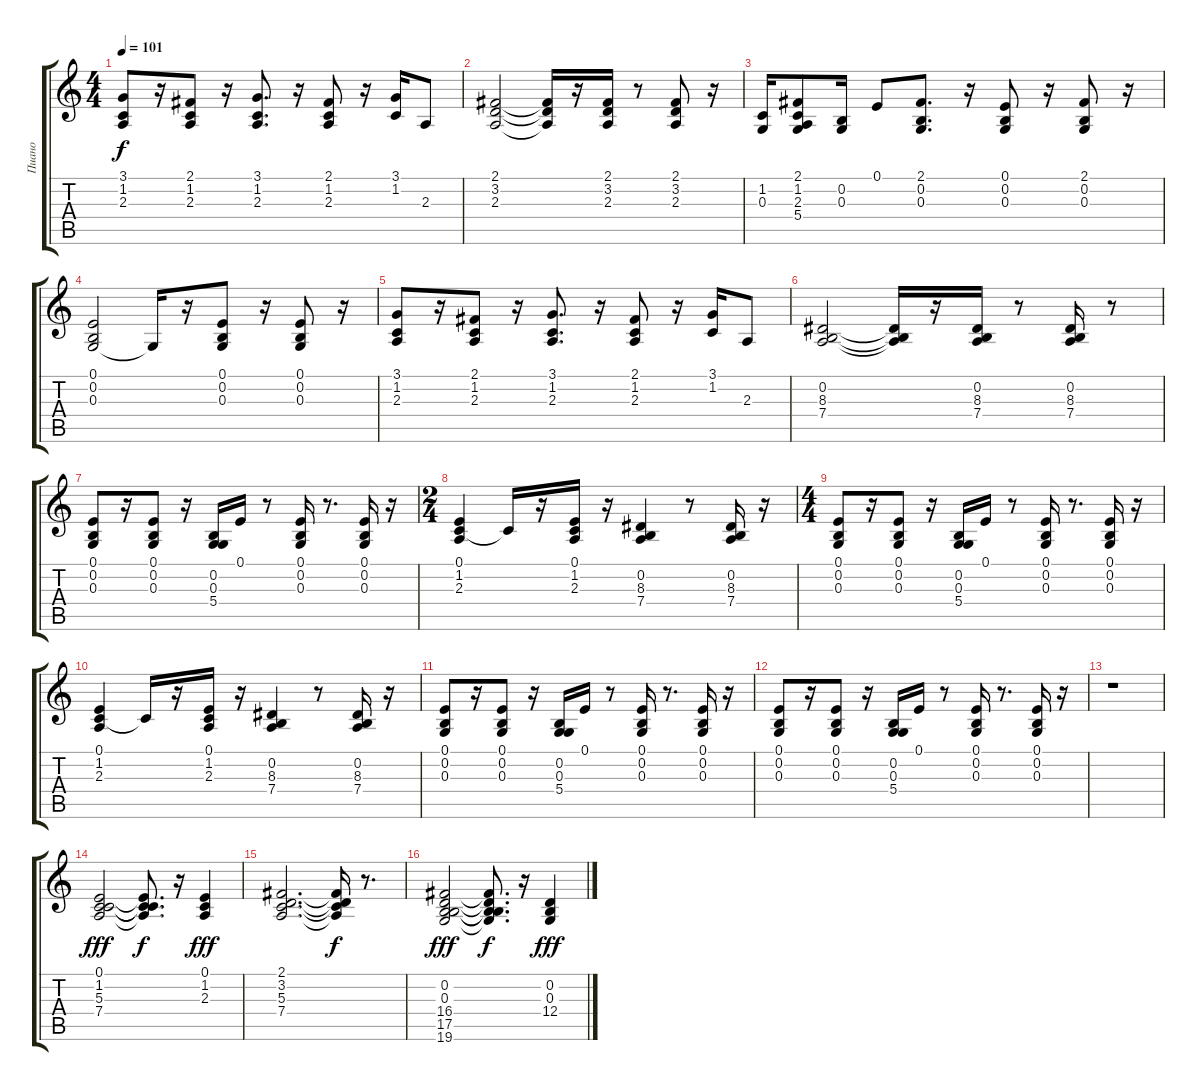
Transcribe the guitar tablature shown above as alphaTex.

\track ("Пиано" "Пиано") {instrument electricpiano1}
\staff {score tabs}
\tuning (E4 B3 G3 D3 A2 E2) {hide}
\ts (4 4)
\tempo 101
\clef g2
\ks c
(3.1 1.2 2.3).8{dy f} r.16 (2.1 1.2 2.3).8 r.16 (3.1 1.2 2.3).8{d} r.16 (2.1 1.2 2.3).8 r.16 (3.1 1.2).16 2.3.8 |
(2.1 3.2 2.3).2 (2.1{t} 3.2{t} 2.3{t}).16 r.16 (2.1 3.2 2.3).16 r.8 (2.1 3.2 2.3).8 r.16 |
(1.2 0.3).16 (2.1 1.2 2.3 5.4).8 (0.2 0.3).16 0.1.8 (2.1 0.2 0.3).8{d} r.16 (0.1 0.2 0.3).8 r.16 (2.1 0.2 0.3).8 r.16 |
(0.1 0.2 0.3).2 0.3{t}.16 r.16 (0.1 0.2 0.3).8 r.16 (0.1 0.2 0.3).8 r.16 |
(3.1 1.2 2.3).8 r.16 (2.1 1.2 2.3).8 r.16 (3.1 1.2 2.3).8{d} r.16 (2.1 1.2 2.3).8 r.16 (3.1 1.2).16 2.3.8 |
(0.2 8.3 7.4).2 (0.2{t} 8.3{t} 7.4{t}).16 r.16 (0.2 8.3 7.4).16 r.8 (0.2 8.3 7.4).16 r.8 |
(0.1 0.2 0.3).8 r.16 (0.1 0.2 0.3).8 r.16 (0.2 0.3 5.4).16 0.1.16 r.8 (0.1 0.2 0.3).16 r.8{d} (0.1 0.2 0.3).16 r.16 |
\ts (2 4)
(0.1 1.2 2.3).4 1.2{t}.16 r.16 (0.1 1.2 2.3).16 r.16 (0.2 8.3 7.4).4 r.8 (0.2 8.3 7.4).16 r.16 |
\ts (4 4)
(0.1 0.2 0.3).8 r.16 (0.1 0.2 0.3).8 r.16 (0.2 0.3 5.4).16 0.1.16 r.8 (0.1 0.2 0.3).16 r.8{d} (0.1 0.2 0.3).16 r.16 |
(0.1 1.2 2.3).4 1.2{t}.16 r.16 (0.1 1.2 2.3).16 r.16 (0.2 8.3 7.4).4 r.8 (0.2 8.3 7.4).16 r.16 |
(0.1 0.2 0.3).8 r.16 (0.1 0.2 0.3).8 r.16 (0.2 0.3 5.4).16 0.1.16 r.8 (0.1 0.2 0.3).16 r.8{d} (0.1 0.2 0.3).16 r.16 |
(0.1 0.2 0.3).8 r.16 (0.1 0.2 0.3).8 r.16 (0.2 0.3 5.4).16 0.1.16 r.8 (0.1 0.2 0.3).16 r.8{d} (0.1 0.2 0.3).16 r.16 |
r.1 |
(0.1 1.2 5.3 7.4).2{dy fff} (0.1{t} 1.2{t} 5.3{t} 7.4{t}).8{d dy f} r.16 (0.1 1.2 2.3).4{dy fff} |
(2.1 3.2 5.3 7.4).2{d} (2.1{t} 3.2{t} 5.3{t} 7.4{t}).16{dy f} r.8{d} |
(0.2 0.3 16.4 17.5 19.6).2{dy fff} (0.2{t} 0.3{t} 16.4{t} 17.5{t} 19.6{t}).8{d dy f} r.16 (0.2 0.3 12.4).4{dy fff}
